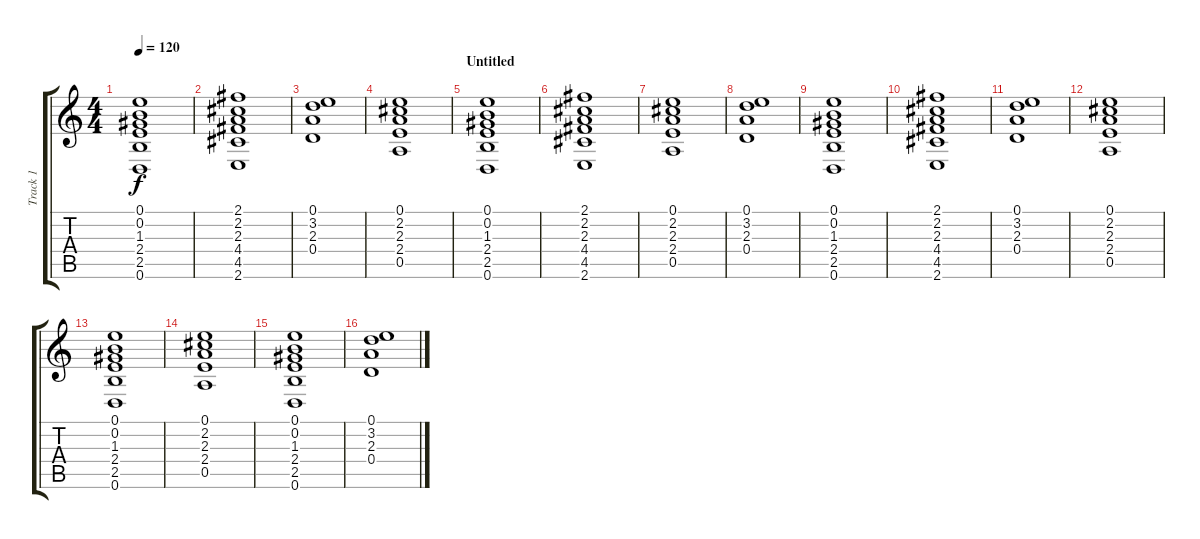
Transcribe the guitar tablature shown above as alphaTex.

\track ("Track 1" "Track 1") {instrument distortionguitar}
\staff {score tabs}
\tuning (E4 B3 G3 D3 A2 D2) {hide}
\ts (4 4)
\tempo 120
\clef g2
\ks c
(0.1 0.2 1.3 2.4 2.5 0.6).1{dy f} |
(2.1 2.2 2.3 4.4 4.5 2.6).1 |
(0.1 3.2 2.3 0.4).1 |
(0.1 2.2 2.3 2.4 0.5).1 |
\section ("" "Untitled")
(0.1 0.2 1.3 2.4 2.5 0.6).1 |
(2.1 2.2 2.3 4.4 4.5 2.6).1 |
(0.1 2.2 2.3 2.4 0.5).1 |
(0.1 3.2 2.3 0.4).1 |
(0.1 0.2 1.3 2.4 2.5 0.6).1 |
(2.1 2.2 2.3 4.4 4.5 2.6).1 |
(0.1 3.2 2.3 0.4).1 |
(0.1 2.2 2.3 2.4 0.5).1 |
(0.1 0.2 1.3 2.4 2.5 0.6).1 |
(0.1 2.2 2.3 2.4 0.5).1 |
(0.1 0.2 1.3 2.4 2.5 0.6).1 |
(0.1 3.2 2.3 0.4).1
